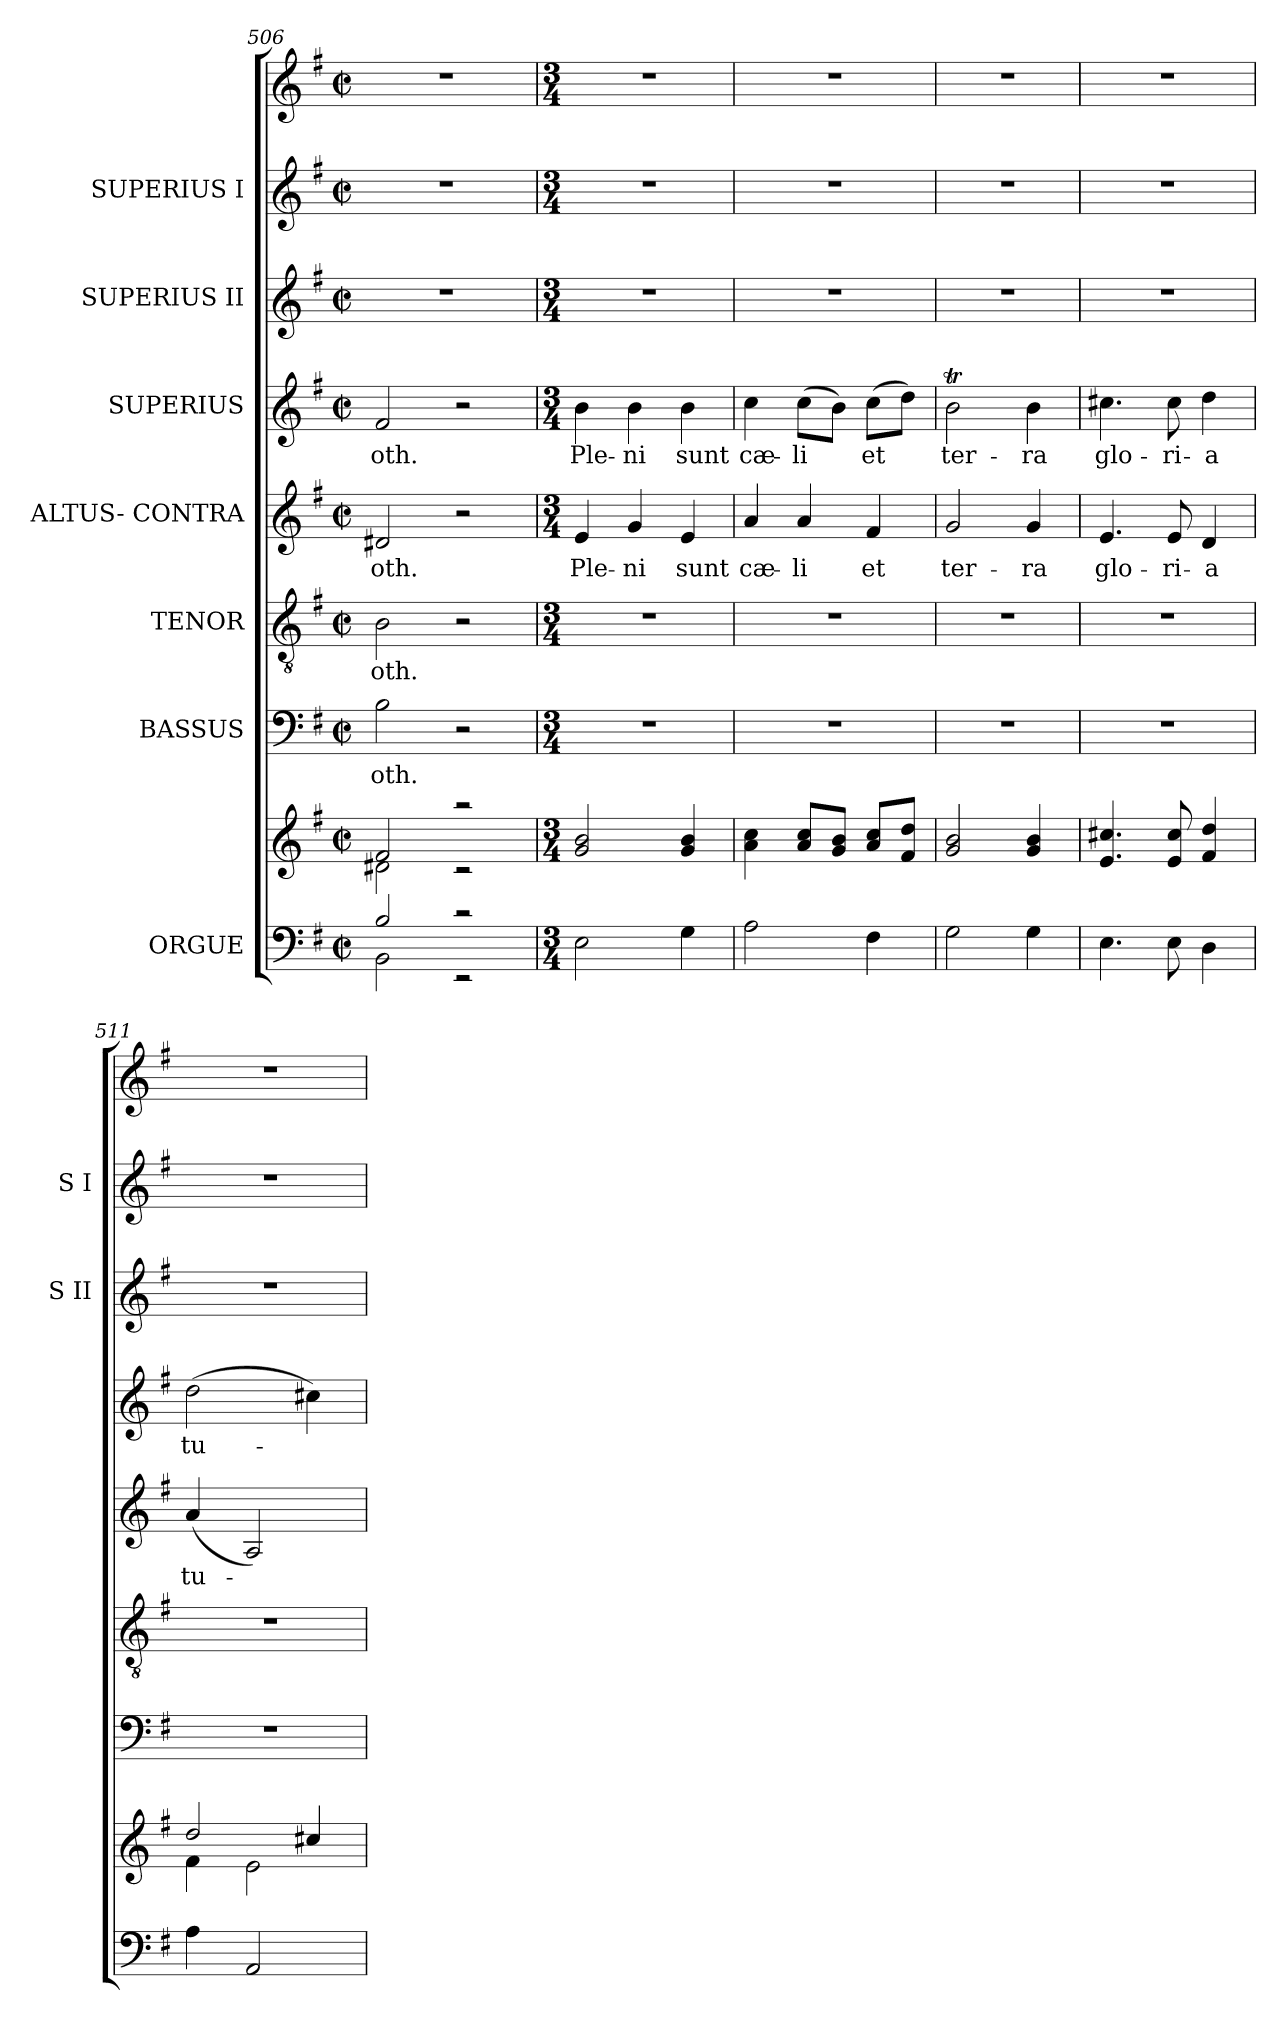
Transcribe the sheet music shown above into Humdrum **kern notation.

**kern	**kern	**kern	**text	**kern	**text	**kern	**text	**kern	**text	**kern	**kern	**kern
*part8	*part8	*part7	*part7	*part6	*part6	*part5	*part5	*part4	*part4	*part3	*part2	*part1
*staff9	*staff8	*staff7	*staff7	*staff6	*staff6	*staff5	*staff5	*staff4	*staff4	*staff3	*staff2	*staff1
*I"ORGUE	*	*I"BASSUS	*	*I"TENOR	*	*I"ALTUS- CONTRA	*	*I"SUPERIUS	*	*I"SUPERIUS II	*I"SUPERIUS I	*
*	*	*	*	*	*	*	*	*	*	*I'S II	*I'S I	*
*clefF4	*clefG2	*clefF4	*	*clefGv2	*	*clefG2	*	*clefG2	*	*clefG2	*clefG2	*clefG2
*k[f#]	*k[f#]	*k[f#]	*	*k[f#]	*	*k[f#]	*	*k[f#]	*	*k[f#]	*k[f#]	*k[f#]
*e:	*e:	*e:	*	*e:	*	*e:	*	*e:	*	*e:	*e:	*e:
*M2/2	*M2/2	*M2/2	*	*M2/2	*	*M2/2	*	*M2/2	*	*M2/2	*M2/2	*M2/2
*met(c|)	*met(c|)	*met(c|)	*	*met(c|)	*	*met(c|)	*	*met(c|)	*	*met(c|)	*met(c|)	*met(c|)
=506	=506	=506	=506	=506	=506	=506	=506	=506	=506	=506	=506	=506
*^	*^	*	*	*	*	*	*	*	*	*	*	*
!	!	!	!	!	!LO:LY:b	!	!LO:LY:b	!	!LO:LY:b	!	!LO:LY:b	!	!	!
2B/	2BB\	2f#/	2d#X\	2B\	-oth.	2B\	-oth.	2d#X/	-oth.	2f#/	-oth.	1r	1r	1r
2rc	2rEE	2raa	2rc	2r	.	2r	.	2r	.	2r	.	.	.	.
*v	*v	*	*	*	*	*	*	*	*	*	*	*	*	*
*	*v	*v	*	*	*	*	*	*	*	*	*	*	*
!!LO:PB:g=z
=507	=507	=507	=507	=507	=507	=507	=507	=507	=507	=507	=507	=507
*M3/4	*M3/4	*M3/4	*	*M3/4	*	*M3/4	*	*M3/4	*	*M3/4	*M3/4	*M3/4
*^	*^	*	*	*	*	*	*	*	*	*	*	*
!	!	!	!	!	!	!	!	!	!LO:LY:b	!	!LO:LY:b	!	!	!
*v	*v	*	*	*	*	*	*	*	*	*	*	*	*	*
*	*v	*v	*	*	*	*	*	*	*	*	*	*	*
2E\	2g/ 2b/	2.r	.	2.r	.	4e/	Ple-	4b\	Ple-	2.r	2.r	2.r
!	!	!	!	!	!	!	!LO:LY:b	!	!LO:LY:b	!	!	!
.	.	.	.	.	.	4g/	-ni	4b\	-ni	.	.	.
!	!	!	!	!	!	!	!LO:LY:b	!	!LO:LY:b	!	!	!
4G\	4g/ 4b/	.	.	.	.	4e/	sunt	4b\	sunt	.	.	.
=508	=508	=508	=508	=508	=508	=508	=508	=508	=508	=508	=508	=508
!	!	!	!	!	!	!	!LO:LY:b	!	!LO:LY:b	!	!	!
2A\	4a\ 4cc\	2.r	.	2.r	.	4a/	cæ-	4cc\	cæ-	2.r	2.r	2.r
!	!	!	!	!	!	!	!LO:LY:b	!	!LO:LY:b	!	!	!
.	8a/ 8cc/L	.	.	.	.	4a/	-li	(>8cc\L	-li	.	.	.
.	8g/ 8b/J	.	.	.	.	.	.	8b\J)	.	.	.	.
!	!	!	!	!	!	!	!LO:LY:b	!	!LO:LY:b	!	!	!
4F#\	8a/ 8cc/L	.	.	.	.	4f#/	et	(>8cc\L	et	.	.	.
.	8f#/ 8dd/J	.	.	.	.	.	.	8dd\J)	.	.	.	.
=509	=509	=509	=509	=509	=509	=509	=509	=509	=509	=509	=509	=509
!	!	!	!	!	!	!	!LO:LY:b	!	!LO:LY:b	!	!	!
2G\	2g/ 2b/	2.r	.	2.r	.	2g/	ter-	2bt\	ter-	2.r	2.r	2.r
!	!	!	!	!	!	!	!LO:LY:b	!	!LO:LY:b	!	!	!
4G\	4g/ 4b/	.	.	.	.	4g/	-ra	4b\	-ra	.	.	.
=510	=510	=510	=510	=510	=510	=510	=510	=510	=510	=510	=510	=510
!	!	!	!	!	!	!	!LO:LY:b	!	!LO:LY:b	!	!	!
4.E\	4.e/ 4.cc#X/	2.r	.	2.r	.	4.e/	glo-	4.cc#X\	glo-	2.r	2.r	2.r
!	!	!	!	!	!	!	!LO:LY:b	!	!LO:LY:b	!	!	!
8E\	8e/ 8cc#/	.	.	.	.	8e/	-ri-	8cc#\	-ri-	.	.	.
!	!	!	!	!	!	!	!LO:LY:b	!	!LO:LY:b	!	!	!
4D\	4f#/ 4dd/	.	.	.	.	4d/	-a	4dd\	-a	.	.	.
=511	=511	=511	=511	=511	=511	=511	=511	=511	=511	=511	=511	=511
*	*^	*	*	*	*	*	*	*	*	*	*	*
!	!	!	!	!	!	!	!	!LO:LY:b	!	!LO:LY:b	!	!	!
4A\	2dd/	4f#\	2.r	.	2.r	.	(<4a/	tu-	(>2dd\	tu-	2.r	2.r	2.r
2AA/	.	2e\	.	.	.	.	2A/)	.	.	.	.	.	.
.	4cc#X/	.	.	.	.	.	.	.	4cc#X\)	.	.	.	.
*	*v	*v	*	*	*	*	*	*	*	*	*	*	*
=	=	=	=	=	=	=	=	=	=	=	=	=
*-	*-	*-	*-	*-	*-	*-	*-	*-	*-	*-	*-	*-
